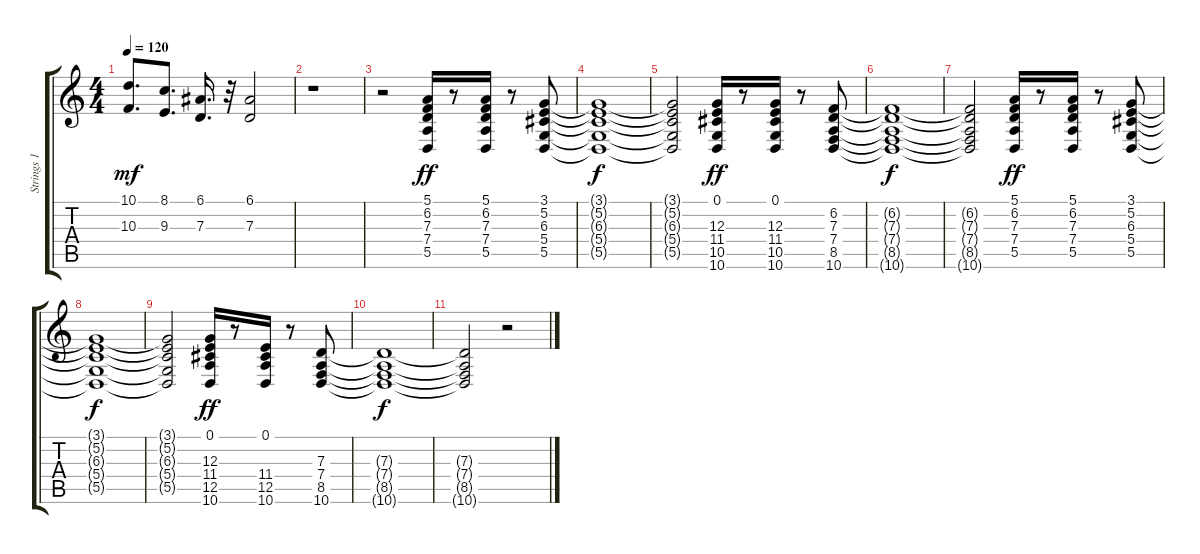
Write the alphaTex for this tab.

\track ("Strings 1           " "Strings 1 ") {instrument stringensemble1}
\staff {score tabs}
\tuning (E4 B3 G3 D3 A2 E2) {hide}
\ts (4 4)
\tempo 120
\clef g2
\ks c
(10.1 10.3).8{d dy mf} (8.1 9.3).8{d} (6.1 7.3).16{d} r.32 (6.1 7.3).2 |
r.1 |
r.2 (5.1 6.2 7.3 7.4 5.5).16{dy ff instrument stringensemble1} r.8 (5.1 6.2 7.3 7.4 5.5).16 r.8 (3.1 5.2 6.3 5.4 5.5).8 |
(3.1{t} 5.2{t} 6.3{t} 5.4{t} 5.5{t}).1{dy f} |
(3.1{t} 5.2{t} 6.3{t} 5.4{t} 5.5{t}).2 (0.1 12.3 11.4 10.5 10.6).16{dy ff} r.8 (0.1 12.3 11.4 10.5 10.6).16 r.8 (6.2 7.3 7.4 8.5 10.6).8 |
(6.2{t} 7.3{t} 7.4{t} 8.5{t} 10.6{t}).1{dy f} |
(6.2{t} 7.3{t} 7.4{t} 8.5{t} 10.6{t}).2 (5.1 6.2 7.3 7.4 5.5).16{dy ff} r.8 (5.1 6.2 7.3 7.4 5.5).16 r.8 (3.1 5.2 6.3 5.4 5.5).8 |
(3.1{t} 5.2{t} 6.3{t} 5.4{t} 5.5{t}).1{dy f} |
(3.1{t} 5.2{t} 6.3{t} 5.4{t} 5.5{t}).2 (0.1 12.3 11.4 12.5 10.6).16{dy ff} r.8 (0.1 11.4 12.5 10.6).16 r.8 (7.3 7.4 8.5 10.6).8 |
(7.3{t} 7.4{t} 8.5{t} 10.6{t}).1{dy f} |
(7.3{t} 7.4{t} 8.5{t} 10.6{t}).2 r.2
